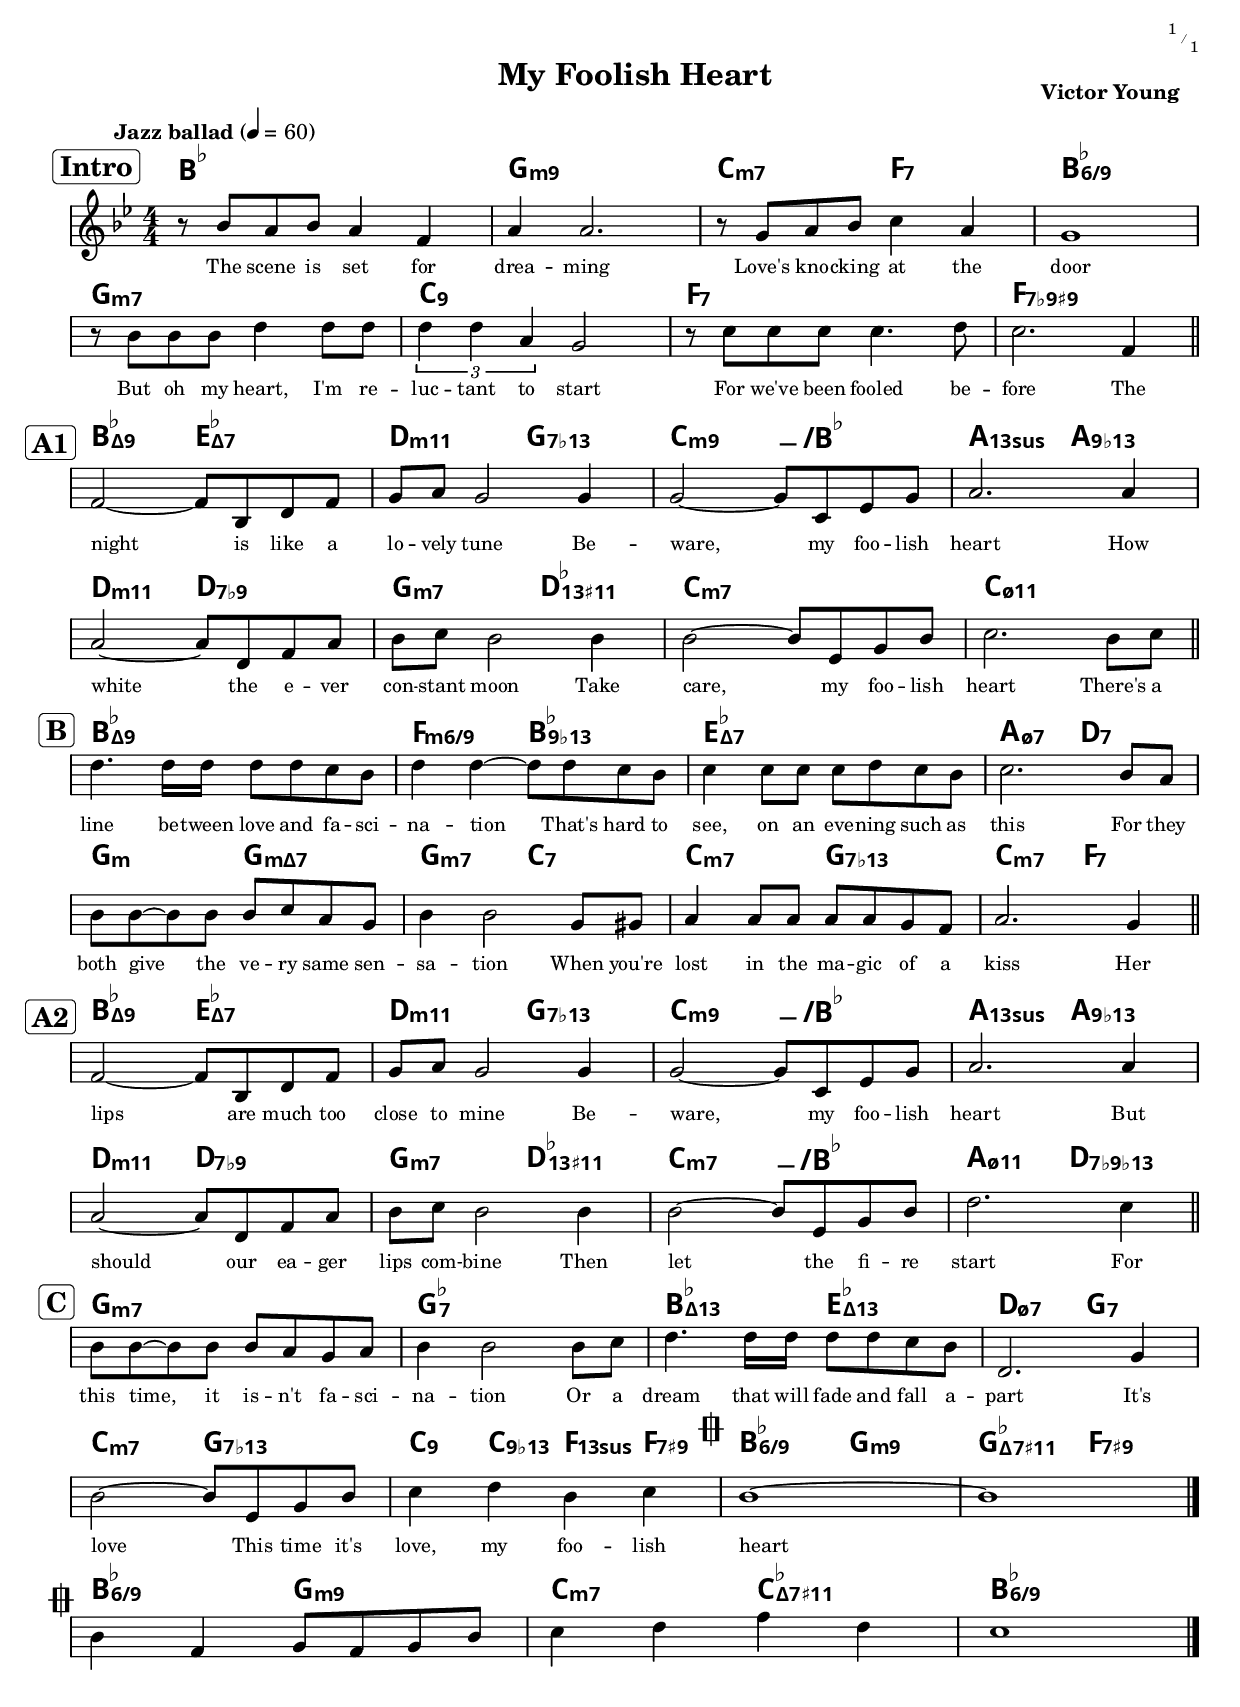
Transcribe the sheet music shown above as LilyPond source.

\version "2.24.4"

\version "2.24.4"

%%%%%%%%%%%%%%%%%%%%%%%%%%%%%%%%%%%%%%%%%%%%%%%%%%%%%%%%%%%%%%%%%%%%%%%%%%%%
% My tweaks to https://github.com/OpenLilyPondFonts/lilyjazz
%%%%%%%%%%%%%%%%%%%%%%%%%%%%%%%%%%%%%%%%%%%%%%%%%%%%%%%%%%%%%%%%%%%%%%%%%%%%

% From https://github.com/martineausimon/lilypond-lib
% This prevents rhythms hits from being transposed
marquage =
#(define-music-function (mus)
   (ly:music?)
   #{
     \new Voice \with { \consists Pitch_squash_engraver }
     { \improvisationOn $mus \improvisationOff } #})

% modification of the procedure "chordRootNamer"
%---- Definition of chord alterations -------
#(define (JazzChordNames pitch majmin)	;majmin is a required argument for "chordNamer", but not used here
  (let* ((alt (ly:pitch-alteration pitch)))(
   let* ((alt-ix (+ 2 (* 2 alt))))(
   let* ((alt-scale (vector-ref #(1.0 0.9 0 0.9 1.6) alt-ix)))(
   let* ((alt-raise (vector-ref #(0.6 0.7 0.8 0.8 -1.4) alt-ix)))(
   let* ((pitch-ix (ly:pitch-notename pitch)))(
    make-line-markup
      (list
	(make-simple-markup
	  (vector-ref #("C" "D" "E" "F" "G" "A" "B") pitch-ix)
  )
	(markup
    (if
      (= alt 0)
	    (markup "")
      ; Make the alteration relatively big, between super and normal-size-super
      (markup
        ; Move the alteration closer to some letters (A, D)
        #:hspace (vector-ref #(0 -0.1 0 0.1 0 -0.3 0) pitch-ix)
        #:hspace (vector-ref #(-0.4 -0.15 0 -0.2 -0.1) alt-ix)
        #:scale (cons alt-scale alt-scale)
        #:raise alt-raise
        #:normal-size-super
        (make-simple-markup
        	(vector-ref #("𝄫" "♭" "" "♯" "𝄪") alt-ix)
        )
        ; Make the alteration width 0 because it's a superscript,
        ; which means it doesn't overlap with the subscript.
        #:hspace (vector-ref #(-1.7 -1.0 0 -0.9 -1.4) alt-ix)

        ; Re-adjust for per-letter alteration adjustement
        #:hspace (vector-ref #(0 0.2 0 0 0 0.4 0) pitch-ix)
      )
    )
    ; Manual kerning adjustments
    #:hspace (vector-ref #(0 -0.1 0 -0.3 0 0.1 0) pitch-ix)
  )
))))))))

#(define-markup-command (csub layout props arg) (string?)
  (interpret-markup layout props
    (markup #:raise 0.75 (markup #:sub arg))))

%----- markup commands to make it easier to write chords -----

#(define-markup-command (acHalf layout props extension) (string?)
  (interpret-markup layout props
    (markup #:csub "ø" #:csub extension)))

#(define-markup-command (acDim layout props extension) (string?)
  (interpret-markup layout props
    (markup #:csub "o" #:csub extension)))

#(define-markup-command (acMin layout props extension) (string?)
  (interpret-markup layout props
    (markup #:csub "m" #:csub extension)))

#(define-markup-command (acMaj layout props extension) (string?)
  (interpret-markup layout props
    (markup #:csub "Δ" #:csub extension)))

#(define-markup-command (acMinMaj layout props extension) (string?)
  (interpret-markup layout props
    (markup #:csub "m" #:csub "Δ" #:csub extension)))

#(define-markup-command (acAug layout props extension) (string?)
  (interpret-markup layout props
    (markup #:csub "+" #:csub extension)))

#(define-markup-command (acAdd layout props extension) (string?)
  (interpret-markup layout props
    (markup #:hspace 0.1 #:scale (cons 0.5 0.5) #:lower 0.45 "add" #:hspace 0.15 #:csub extension)))

%{
% for chords with up to three alterations, stacked on top of each other
#(define-markup-command (acAlt layout props strA strB strC) (string? string? string?)
  (interpret-markup layout props
    (markup
      #:csub strA
      #:fontsize 1.5 "["
      #:fontsize -4
      #:raise -1.2
      #:column (strB strC)
      #:fontsize 1.5 "]"
    )
  )
)
%}


JazzChordsList = {
% 3 notes
  <c es ges>-\markup { \acDim #"" } % :dim
  <c es g>-\markup { \acMin #"" } % :m
  <c e ges>-\markup { \csub #"♭5" } % :5-
  <c e gis>-\markup { \acAug #"" } % :aug
  <c es gis>-\markup { \acMin #"♭5" } % :m5+ (Ab/C)

% minor third chords - 4 notes
  <c es ges beses>-\markup { \acDim #"7" } % :dim7
  <c es g a>-\markup { \acMin #"6" } % :m6
  <c es ges bes>-\markup { \acHalf #"7" } % :m7.5-
  <c es g bes>-\markup { \acMin #"7" } % :m7
  <c es gis bes>-\markup { \acMin #"7♯5" } % :m7.5+
  <c es g b>-\markup { \acMinMaj #"7" } % :m7+
  <c es g d'>-\markup { \acMin #"add9" } % :m5.9

% major 7 chords
  <c e g b>-\markup { \acMaj #"7" } % :maj7
  <c e g b fis'>-\markup { \acMaj #"7♯11" } % :maj7.11+
  <c e g b d'>-\markup { \acMaj #"9" } % :maj9
  <c e g b d' fis'>-\markup { \acMaj #"9♯11" } % :maj9.11+
  <c e g b d' a'>-\markup { \acMaj #"13" } % :maj13
  <c e g b d' fis' a'>-\markup { \acMaj #"13♯11" } % :maj13.11+
  <c e g b d' f'>-\markup { \acMaj #"11" } % :maj11

% #5/b5 major chords
  <c e ges b>-\markup { \acMaj #"7♭5" } % :maj.5-
  <c e gis b>-\markup { \acMaj #"7♯5" } % :maj.5+

% minor third chords - 5+ notes
  <c es g a d'>-\markup { \acMin #"6/9" } % :m6.9
  <c es g bes d'>-\markup { \acMin #"9" } % :m9
  <c es ges bes d'>-\markup { \acHalf #"9" } % :m9.5-
  <c es g b d'>-\markup { \acMinMaj #"9" } % :m9.7+
  <c es g bes f'>-\markup { \acMin #"11" } % :m7.11
  <c es g bes a'>-\markup { \acMin #"13" } % :m7.13
  <c es g bes d' f'>-\markup { \acMin #"11" } % :m11
  <c es ges bes f'>-\markup { \acHalf #"11" } % :m7.11.5-
  <c es g bes d' f' a'>-\markup { \acMin #"13" } % :m13

% major third chords
  <c e g a>-\markup { \csub #"6" } % :6
  <c e g d'>-\markup { \acAdd #"9" } % :5.9
  <c e g a d'>-\markup { \csub #"6/9" }	% :6.9

% dominant chords
  <c e g bes>-\markup { \csub #"7" } % :7
  <c e g bes d'>-\markup { \csub #"9" } % :9
  <c e g bes d' a'>-\markup { \csub #"13" } % :9.13
  <c e g bes d' aes'>-\markup { \csub #"9♭13" } % :9.13-

% altered dominant chords
  <c e ges bes>-\markup { \csub #"7♭5" } % :7.5-
  <c e gis bes>-\markup { \csub #"7♯5" } % :7.5+
  <c e g bes des'>-\markup { \csub #"7♭9" } % :9-
  <c e g bes d' fis'>-\markup { \csub #"9♯11" } % :9.11+
  <c e g bes dis'>-\markup { \csub #"7♯9" } % :9+
  <c e g bes fis'>-\markup { \csub #"7♯11" } % :7.11+
  <c e g bes aes'>-\markup { \csub #"7♭13" } % :7.13-
  <c e g bes d' a' >-\markup { \csub #"13" } % :13
  <c e g bes des' a' >-\markup { \csub #"13♭9" } % :13.9-
  <c e g bes des' aes' >-\markup { \csub #"7♭9♭13" } % :8.9-.13-
  <c e g bes d' a' fis'>-\markup { \csub #"13♯11" } % :13.11+

  % hack for b9#9
  <c e g bes cis' dis'>-\markup { \csub #"7♭9♯9" } % :7.8+.9+
  <c e g bes cis' dis' a'>-\markup { \csub #"13♭9♯9" } % :13.8+.9+
  <c e g bes cis' dis' aes'>-\markup { \csub #"♭9♯9♭13" } % :13-.8+.9+

  % suspended chords
  <c d g>-\markup { \csub #"sus2" } % :sus2
  <c f g>-\markup { \csub #"sus4" } % :sus4
  <c f g bes>-\markup { \csub #"7sus4" } % :sus4.7
  <c f g bes d'>-\markup { \csub #"9sus4" } % :sus4.7.9
  <c f g a>-\markup { \csub #"6sus" } % :sus4.6
  <c f g bes a'>-\markup { \csub #"13sus" } % :sus4.7.13
  <c f g a'>-\markup { \csub #"13sus" } % :sus13
  <c f g bes des'>-\markup { \csub #"7sus4♯9" } % :sus4.7.9-
  <c f g bes des' a'>-\markup { \csub #"13sus♯9" } % :sus4.7.13.9-

  % add 11
  <c e g f'>-\markup { \acAdd #"11" } % :3.5.11
  <c e g d' f'>-\markup { \acAdd #"9/11" } % :3.5.9.11
}

% Code for rootless slash chords
#(define (rootless-chord-names in-pitches bass inversion context)
   (ignatzek-chord-names `(,(ly:make-pitch 0 0 0) ,(ly:make-pitch 0 0 0)) bass inversion context))
#(define (empty-namer pitch lower?) (make-simple-markup "﹘"))
retainChordNoteNamer =
\applyContext
  #(lambda (context)
     (let ((rn (ly:context-property context 'chordRootNamer)))
       (ly:context-set-property! context 'chordNoteNamer rn)))
rl = {
  \retainChordNoteNamer
  \once \set chordNameFunction = #rootless-chord-names
  \once \set chordRootNamer = #empty-namer

  % Keep normal (non-lower) separator for rootless
  \once \set slashChordSeparator = "/"
}

% variable needed to use chord exceptions
JazzChords = #(append (sequential-music-to-chord-exceptions JazzChordsList #t) ignatzekExceptions)

% Custom kerning for slash chords (pt. 1)
#(define (lower-root pitch chbass)
   "Return lowered markup for pitch note name."
   #{
     \markup \raise #-2.6 \halign #0.2
     #(JazzChordNames pitch chbass)
   #})

% modify the default ChordNames context
\layout {
  \context {
    \ChordNames
    chordRootNamer = #JazzChordNames	% update the chord names
    chordNameExceptions = #JazzChords	% update the chord exceptions
    chordNoteNamer = #lower-root      % root notes in slash notation

    % Custom kerning for slash chords (pt. 2)
    slashChordSeparator = \markup {
      \hspace #-1.6
      \lower #1.0 \rotate#-50 \scale #'(0.9 . 0.9) "|"
      \hspace #-1.3
    }

    % Set chord symbol font
    \override ChordName.font-name = "Academico, Bold"
    \override ChordName.font-size = #2.3

  }
}


\language "english"

title = "My Foolish Heart"
composer = "Victor Young"
scoreRoot = bf
rootChoice = bf
numPages = 1
staffSize = 19.0
lyricsSize = -0.8

Form = {

\tempo \markup { \fontsize #-0.5 "Jazz ballad" } 4=60
\numericTimeSignature\time 4/4

\mark \markup { \bold \rounded-box { "Intro" } }
\repeat unfold 2 { s1*4 \break }

\mark \markup { \bold \rounded-box { "A1" } } \section
\repeat unfold 2 { s1*4 \break }

\mark \markup { \bold \rounded-box { "B" } } \section
\repeat unfold 2 { s1*4 \break }

\mark \markup { \bold \rounded-box { "A2" } } \section
\repeat unfold 2 { s1*4 \break }

\mark \markup { \rounded-box { \bold "C" } } \section
s1*4 \break
s1*2 \mark \markup { \musicglyph "scripts.varcoda" } s1*2 \break \bar "|."

\mark \markup { \musicglyph "scripts.varcoda" } \section
s1*3 \bar "|."

}

Chords = \chordmode {
  % Intro
  | bf1   | g1:m9 | c2:m7 f2:7 | bf1:6.9    |
  | g1:m7 | c1:9  | f1:7       | f1:7.8+.9+ |

  %A1
  | bf2:maj9 ef2:maj7 | d2:m11 g2:7.13-   | c2:m9 \rl c2:m7/bf | a2:sus13 a2:9.13- |
  | d2:m11    d2:7.9- | g2:m7  df2:13.11+ | c1:m7              | c1:m7.11.5-       |

  %B
  | bf1:maj9           | f2:m6.9 bf2:9.13- | ef1:maj7           | a2:m7.5- d2:7 |
  | g2:m      g2:m7.7+ | g2:m7   c2:7      | c2:m7     g2:7.13- | c2:m7    f2:7 |

  %A2
  | bf2:maj9 ef2:maj7 | d2:m11 g2:7.13-   | c2:m9 \rl c2:m7/bf | a2:sus13    a2:9.13-    |
  | d2:m11    d2:7.9- | g2:m7  df2:13.11+ | c2:m7 \rl c2:m7/bf | a2:m7.11.5- d2:7.9-.13- |

  %C
  | g1:m7          | gf1:7                             | bf2:maj13 ef2:maj13 | d2:m7.5-      g2:7       |
  | c2:m7 g2:7.13- | c4:9 c4:9.13- f4:sus13 f4:7.9-.9+ | bf2:6.9   g2:m9     | gf2:maj7.11+ f2:7.9-.9+ |

  % Coda
  | bf2:6.9 g2:m9 | c2:m7 cf2:maj7.11+ | bf1:6.9 |
}

Lyrics_English = \lyricmode {
%Verse
The scene is set for drea -- ming
Love's kno -- cking at the door
But oh my heart, I'm re -- luc -- tant to start
For we've been fooled be -- fore

%
The night is like a lo -- vely tune
Be -- ware, my foo -- lish heart
How white the e -- ver con -- stant moon
Take care, my foo -- lish heart
There's a line be -- tween love and fa -- sci -- na -- tion
That's hard to see, on an eve -- ning such as this
For they both give the ve -- ry same sen -- sa -- tion
When you're lost in the ma -- gic of a kiss

%
Her lips are much too close to mine
Be -- ware, my foo -- lish heart
But should our ea -- ger lips com -- bine
Then let the fi -- re start
For this time, it is -- n't fa -- sci -- na -- tion
Or a dream that will fade and fall a -- part
It's love
This time it's love, my foo -- lish heart

}

Melody = \relative bf' {

\clef "treble"
\numericTimeSignature\time 4/4
\key bf \major


%\autoPageBreaksOff
\set strictBeatBeaming = ##t

% Intro
r8 bf8 a8 bf8 a4 f4 |
a4 a2. |
r8 g8 a8 bf8 c4 a4 |
g1 |

r8 bf8 bf8 bf8 d4 d8 d8 |
\times 2/3 { d4 d4 a4 } g2 |
r8 c8 c8 c8 c4. d8 |
c2. f,4 |

% A1
f2 ~ f8 bf,8 d8 f8 |
g8 a8 g2 g4 |
g2 ~ g8 c,8 ef8 g8 |
a2. a4 |

a2 ~ a8 d,8 f8 a8 |
bf8 c8 bf2 bf4 |
bf2 ~ bf8 ef,8 g8 bf8 |
c2. bf8 c8 |

% B
d4. d16 d16 d8 d8 c8 bf8 |
d4 d4 ~ d8 d8 c8 bf8 |
c4 c8 c8 c8 d8 c8 bf8 |
c2. bf8 a8 |

bf8 bf8 ~ bf8 bf8 bf8 c8 a8 g8 |
bf4 bf2 g8 gs8 |
a4 a8 a8 a8 a8 g8 f8 |
a2. g4 |

% A2
f2 ~ f8 bf,8 d8 f8 |
g8 a8 g2 g4 |
g2 ~ g8 c,8 ef8 g8 |
a2. a4 |

a2 ~ a8 d,8 f8 a8 |
bf8 c8 bf2 bf4 |
bf2 ~ bf8 ef,8 g8 bf8 |
d2. c4 |

% C
bf8 bf8 ~ bf8 bf8 bf8 a8 g8 a8 |
bf4 bf2 bf8 c8 |
d4. d16 d16 d8 d8 c8 bf8 |
d,2. g4 |

bf2 ~ bf8 ef,8 g8 bf8 |
c4 d4 bf4 c4 | bf1 ~ | bf1 |

% Coda
bf4 f4 g8 f8 g8 bf8 |
c4 d4 f4 d4 |
c1
}


#(define WantChords #t)
#(define WantLyrics #t)
LyricsChoice = \Lyrics_English
#(define ChordRhythms #f)

#(set-global-staff-size staffSize)

\version "2.24.4"

\pointAndClickOff

% A4 paper layout
\paper {
    paper-width = 21.0\cm
    paper-height = 29.7\cm
    top-margin = 0.4\cm
    bottom-margin = 1.3\cm
    left-margin = 1.2\cm
    right-margin = 0.7\cm
    between-system-space = 0.5\cm
    indent = 0\cm
    print-first-page-number = ##t
    page-count = \numPages

  oddHeaderMarkup = \markup
    \fill-line {
      { \unless \on-first-page { \fromproperty #'header:title " " } }
      \null
      \if \should-print-page-number \line {
        \raise #0.9 \scale #'(0.7 . 0.7) \fromproperty #'page:page-number-string
        \hspace #-0.3
        \raise #0.2 \rotate#-30 \scale #'(0.3 . 0.5) "|"
        \hspace #-0.4
        \lower #0.9 \scale #'(0.7 . 0.7) \page-ref #'lastPgNo "0" "?"
      }
    }

  evenHeaderMarkup = \markup
    \fill-line {
      \fromproperty #'header:title
      \null
      \if \should-print-page-number \line {
        \raise #0.9 \scale #'(0.7 . 0.7) \fromproperty #'page:page-number-string
        \hspace #-0.3
        \raise #0.2 \rotate#-30 \scale #'(0.3 . 0.5) "|"
        \hspace #-0.4
        \lower #0.9 \scale #'(0.7 . 0.7) \page-ref #'lastPgNo "0" "?"
      }
    }

}

\header {
  title = \markup % \override #'(font-name . "Academico, Bold")
    { \fontsize #-1 \title
    }
  composer = \markup {
    \column {
      \vspace #-0.7
      \fontsize #-0.5 \bold \composer
    }
    \hspace #2
  }

  % Don't display "Engraved by LilyPond"
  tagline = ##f
}


% The score definition
\score {

<<

% Chords
#(if WantChords
#{
\new ChordNames \chords \with {
  % Move chords slightly further from staff
  % In particular: don't allow them to be pushed into the staff due to lyrics
  \override VerticalAxisGroup.nonstaff-relatedstaff-spacing.padding = #1.3

  % Align chord names to the bottom not the center,
  % so that there isn't huge amounts of vertical space when slash chords
  % are involved.
  \override ChordName.stencil =
     #(lambda (grob)
        (let* ((stencil (ly:text-interface::print grob))
               (ext (ly:stencil-extent stencil Y))
               (bottom (car ext))
               )
         (if (finite? bottom)
           (ly:stencil-translate stencil (cons 0 (- bottom)))
           stencil
         )
        )
      )
  }
  { \transpose \scoreRoot \rootChoice \Chords }
#})

\new Staff <<

  \Form

% Chord rhythm
#(if (and WantChords ChordRhythms)
#{
  \new Voice = "Rhythm" { \ChordRhythms }
#})

% Melody
  \new Voice = "Melody"
    { \transpose \scoreRoot \rootChoice \Melody
      \label "lastPgNo" % "-/N" page number trick
    }

% Lyrics
#(if WantLyrics
#{
  \new Lyrics
    \with {
      % Move lyrics a bit closer to staff
      \override VerticalAxisGroup.nonstaff-relatedstaff-spacing.padding = #0.8
     }
    \lyricsto "Melody" { \LyricsChoice }
#})

>>

#(if (and WantChords ChordRhythms)
  ; This context might not exist, in which case don't create it with \context.
#{
  \context Voice = "Rhythm" {

    \override NoteHead.style = #'slash
    \override NoteHead.font-size = #-3
    \override NoteHead.no-ledgers = ##t
    \override Stem.details.lengths = #'(3.3)
    \override Stem.details.beam-lengths = #'(3.3)

  }
#})

>>

\layout {

  % Adjust tempo marking position
  \override Score.MetronomeMark.self-alignment-X = #-1.1
  \override Score.MetronomeMark.break-align-symbols = #'(clef)

  % Adjust rehearsal mark position
  \override Score.RehearsalMark.self-alignment-X = #0.8
  %\override Score.RehearsalMark.padding = #0.1
  %\override Score.RehearsalMark.Y-offset = #-3

  % Set lyrics font size
  \override LyricText.font-size = \lyricsSize

  \context { \Score

    % Hide bar numbers
    \remove "Bar_number_engraver"

    % Add an initial barline for staff groups,
    % even when there's only one staff in the group.
    \override SystemStartBar.collapse-height = 0

    % Hide clef and key signature on subsequent staves
    \override Clef.break-visibility = #'#(#f #f #f)
    \override KeySignature.break-visibility = #'#(#f #f #f)

    % Winged repeat signs
    startRepeatBarType = "[|:"
    doubleRepeatBarType = ":|][|:"
    endRepeatBarType = ":|]"

    % Use upright+bold for D.S., D.C. etc
    dalSegnoTextFormatter =
      #(lambda (context return-count marks)
         (let ((m (format-dal-segno-text context return-count marks)))
           (and m (markup #:upright #:bold m)))
       )
  }
}}

